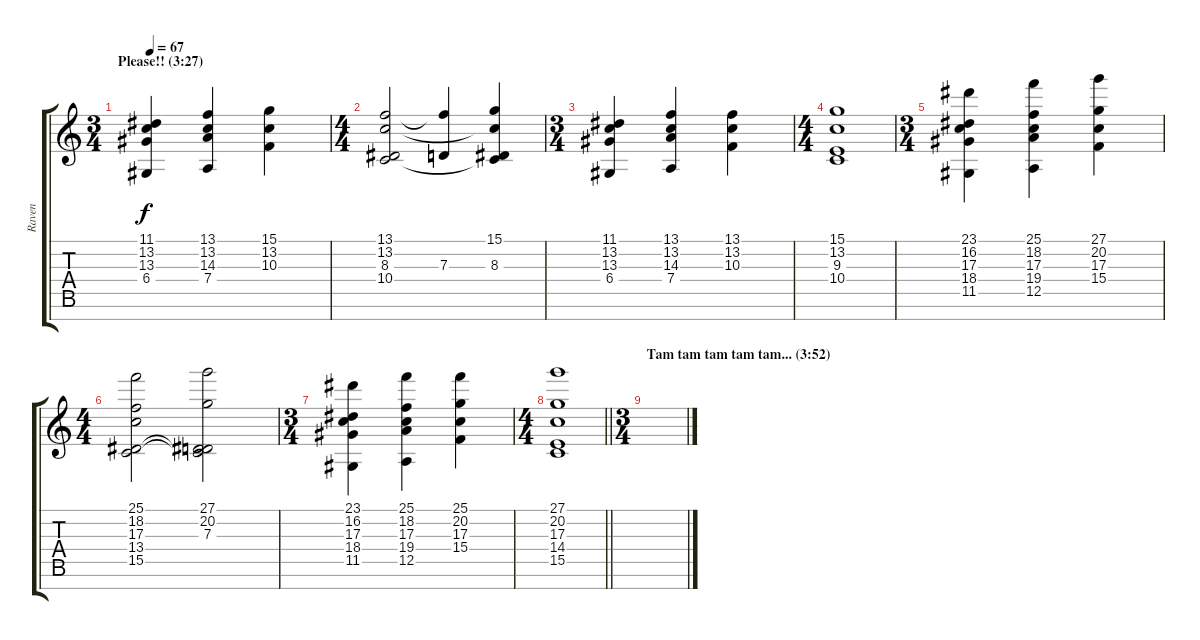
\track ("Raven" "Raven") {instrument stringensemble2}
\staff {score tabs}
\tuning (E4 B3 G3 D3 A2 E2 B1) {hide}
\ts (3 4)
\section ("" "Please!! (3:27)")
\tempo 67
\clef g2
\ks c
(11.1 13.2 13.3 6.4).4{dy f} (13.1 13.2 14.3 7.4).4 (15.1 13.2 10.3).4 |
\ts (4 4)
(13.1 13.2 8.3 10.4).2 (13.1{t} 7.3).4 (15.1 13.2{t} 8.3 10.4{t}).4 |
\ts (3 4)
(11.1 13.2 13.3 6.4).4 (13.1 13.2 14.3 7.4).4 (13.1 13.2 10.3).4 |
\ts (4 4)
(15.1 13.2 9.3 10.4).1 |
\ts (3 4)
(23.1 16.2 17.3 18.4 11.5).4 (25.1 18.2 17.3 19.4 12.5).4 (27.1 20.2 17.3 15.4).4 |
\ts (4 4)
(25.1 18.2 17.3 13.4 15.5).2 (27.1 20.2 7.3 13.4{t} 15.5{t}).2 |
\ts (3 4)
(23.1 16.2 17.3 18.4 11.5).4 (25.1 18.2 17.3 19.4 12.5).4 (25.1 20.2 17.3 15.4).4 |
\ts (4 4)
\barLineRight lightlight
(27.1 20.2 17.3 14.4 15.5).1 |
\ts (3 4)
\section ("" "Tam tam tam tam tam... (3:52)")
